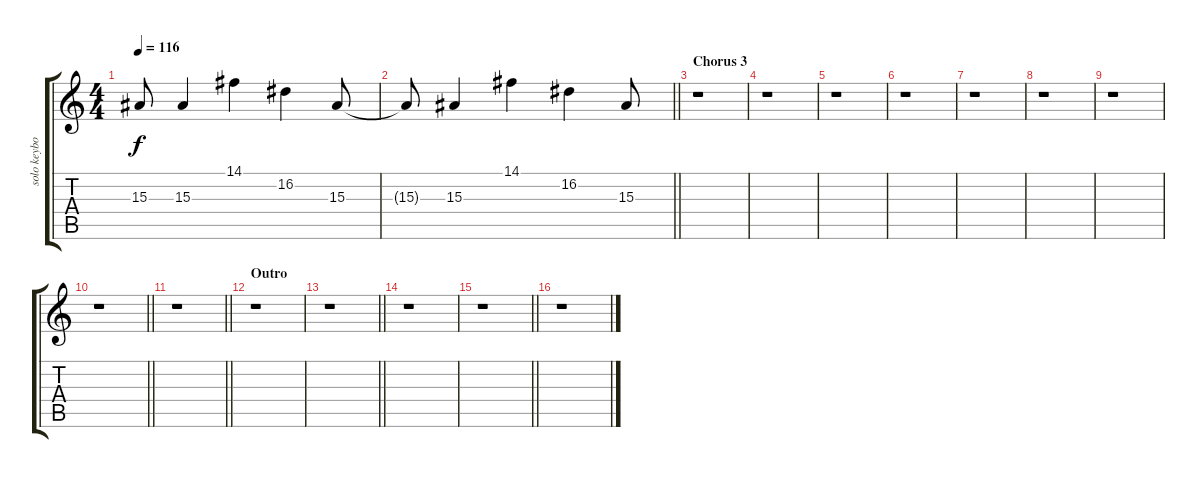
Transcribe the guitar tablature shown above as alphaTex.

\track ("solo keyboard" "solo keybo") {instrument electricpiano1}
\staff {score tabs}
\tuning (E4 B3 G3 D3 A2 E2) {hide}
\ts (4 4)
\tempo 116
\clef g2
\ks c
15.3{t}.8{dy f} 15.3.4 14.1.4 16.2.4 15.3.8 |
\barLineRight lightlight
15.3{t}.8 15.3.4 14.1.4 16.2.4 15.3.8 |
\section ("" "Chorus 3")
r.1 |
r.1 |
r.1 |
r.1 |
r.1 |
r.1 |
r.1 |
\barLineRight lightlight
r.1 |
\barLineRight lightlight
r.1 |
\section ("" "Outro")
r.1 |
\barLineRight lightlight
r.1 |
r.1 |
\barLineRight lightlight
r.1 |
r.1
